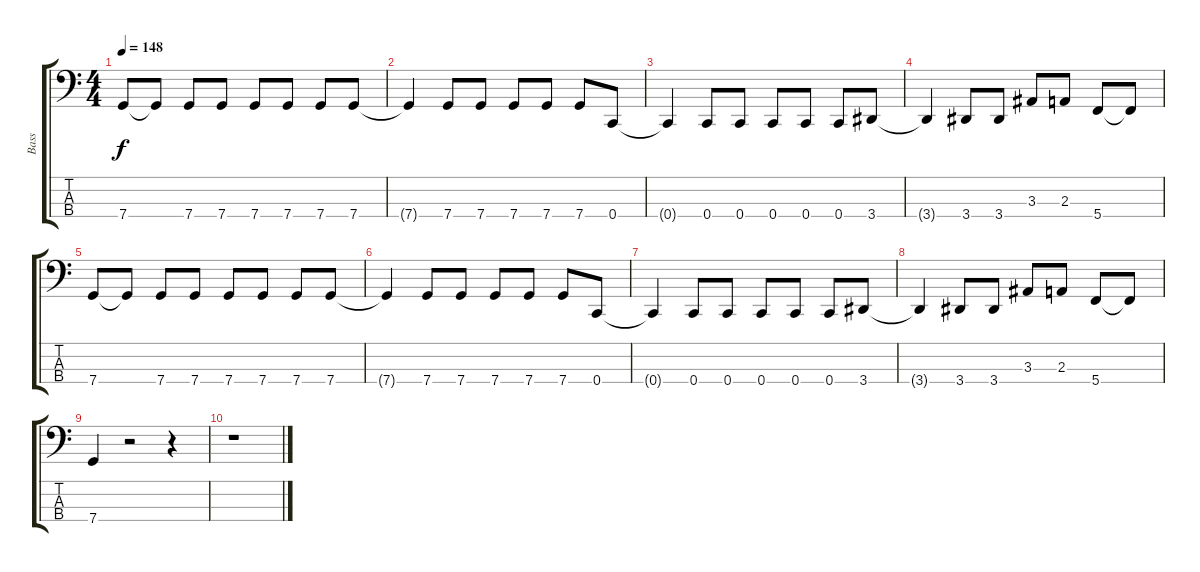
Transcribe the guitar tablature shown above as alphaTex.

\track ("Bass" "Bass") {instrument electricbassfinger}
\staff {score tabs}
\tuning (F2 C2 G1 C1) {hide}
\ts (4 4)
\tempo 148
\clef f4
\ks c
7.4.8{dy f} 7.4{t}.8 7.4.8 7.4.8 7.4.8 7.4.8 7.4.8 7.4.8 |
7.4{t}.4 7.4.8 7.4.8 7.4.8 7.4.8 7.4.8 0.4.8 |
0.4{t}.4 0.4.8 0.4.8 0.4.8 0.4.8 0.4.8 3.4.8 |
3.4{t}.4 3.4.8 3.4.8 3.3.8 2.3.8 5.4.8 5.4{t}.8 |
7.4.8 7.4{t}.8 7.4.8 7.4.8 7.4.8 7.4.8 7.4.8 7.4.8 |
7.4{t}.4 7.4.8 7.4.8 7.4.8 7.4.8 7.4.8 0.4.8 |
0.4{t}.4 0.4.8 0.4.8 0.4.8 0.4.8 0.4.8 3.4.8 |
3.4{t}.4 3.4.8 3.4.8 3.3.8 2.3.8 5.4.8 5.4{t}.8 |
7.4.4 r.2 r.4 |
r.1
